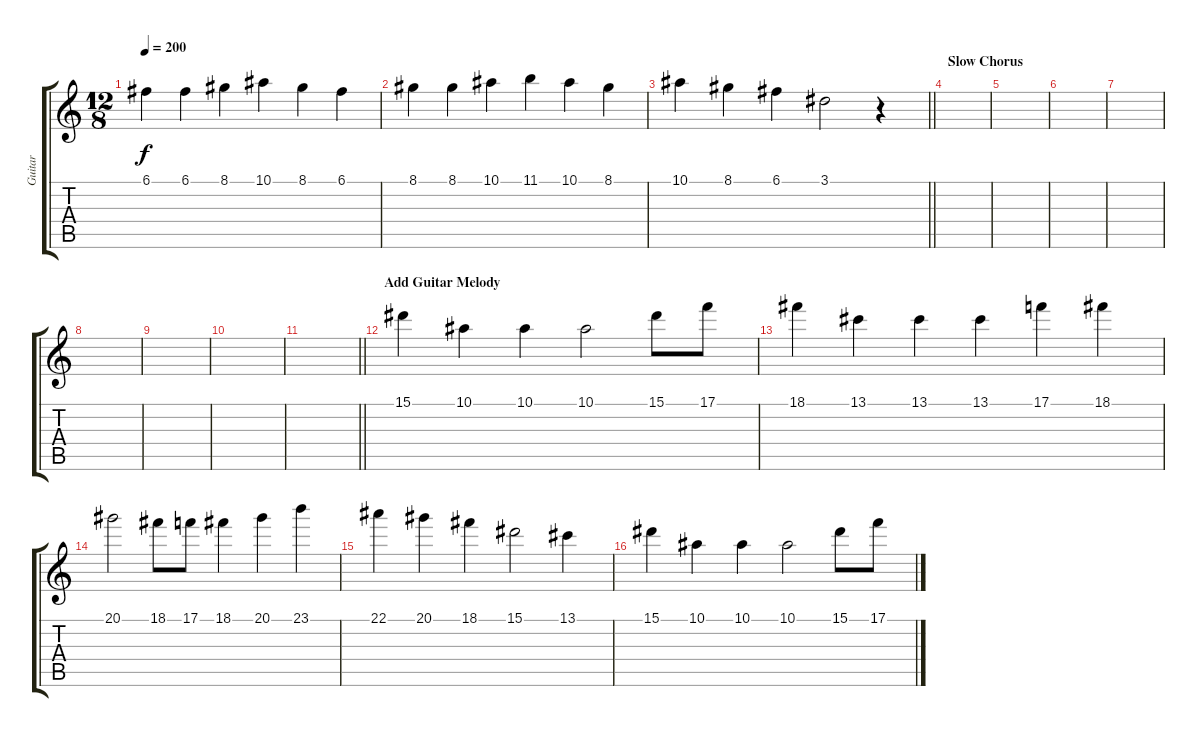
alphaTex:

\track ("Guitar" "Guitar") {instrument distortionguitar}
\staff {score tabs}
\tuning (C4 G3 Eb3 Bb2 F2 C2) {hide}
\ts (12 8)
\tempo 200
\clef g2
\ks c
6.1.4{dy f} 6.1.4 8.1.4 10.1.4 8.1.4 6.1.4 |
8.1.4 8.1.4 10.1.4 11.1.4 10.1.4 8.1.4 |
\barLineRight lightlight
10.1.4 8.1.4 6.1.4 3.1.2 r.4 |
\section ("" "Slow Chorus")
|
|
|
|
|
|
|
\barLineRight lightlight
|
\section ("" "Add Guitar Melody")
15.1.4 10.1.4 10.1.4 10.1.2 15.1.8 17.1.8 |
18.1.4 13.1.4 13.1.4 13.1.4 17.1.4 18.1.4 |
20.1.2 18.1.8 17.1.8 18.1.4 20.1.4 23.1.4 |
22.1.4 20.1.4 18.1.4 15.1.2 13.1.4 |
15.1.4 10.1.4 10.1.4 10.1.2 15.1.8 17.1.8
